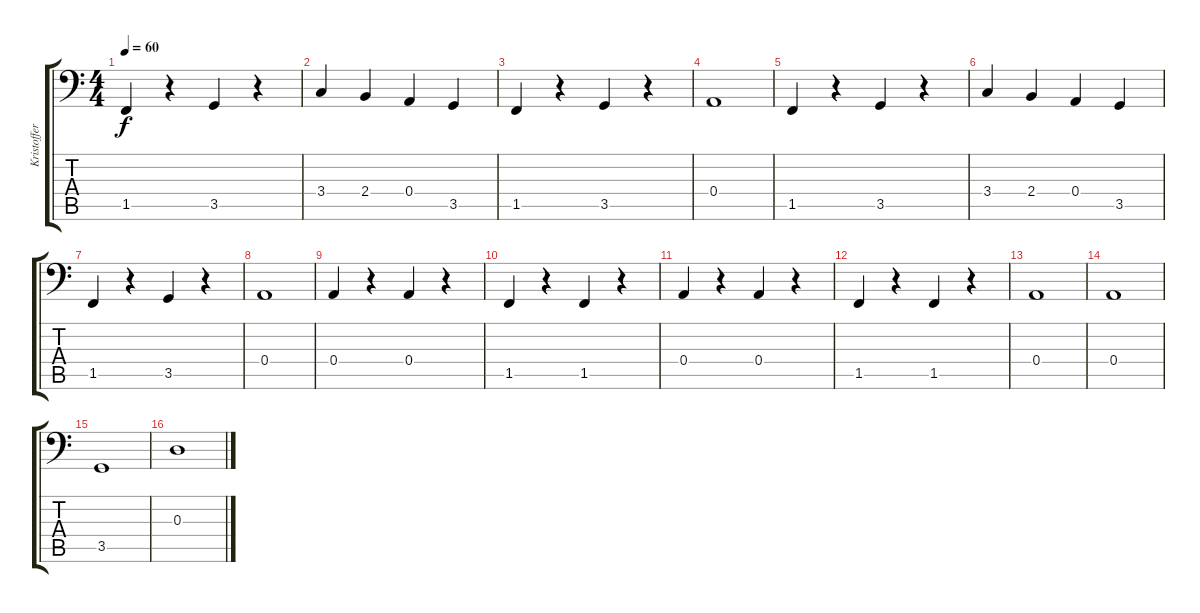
\track ("Kristoffer Gildenlow" "Kristoffer") {instrument electricbassfinger}
\staff {score tabs}
\tuning (C3 G2 D2 A1 E1 B0) {hide}
\ts (4 4)
\tempo 60
\clef f4
\ks c
1.5.4{dy f} r.4 3.5.4 r.4 |
3.4.4 2.4.4 0.4.4 3.5.4 |
1.5.4 r.4 3.5.4 r.4 |
0.4.1 |
1.5.4 r.4 3.5.4 r.4 |
3.4.4 2.4.4 0.4.4 3.5.4 |
1.5.4 r.4 3.5.4 r.4 |
0.4.1 |
0.4.4 r.4 0.4.4 r.4 |
1.5.4 r.4 1.5.4 r.4 |
0.4.4 r.4 0.4.4 r.4 |
1.5.4 r.4 1.5.4 r.4 |
0.4.1 |
0.4.1 |
3.5.1 |
0.3.1
